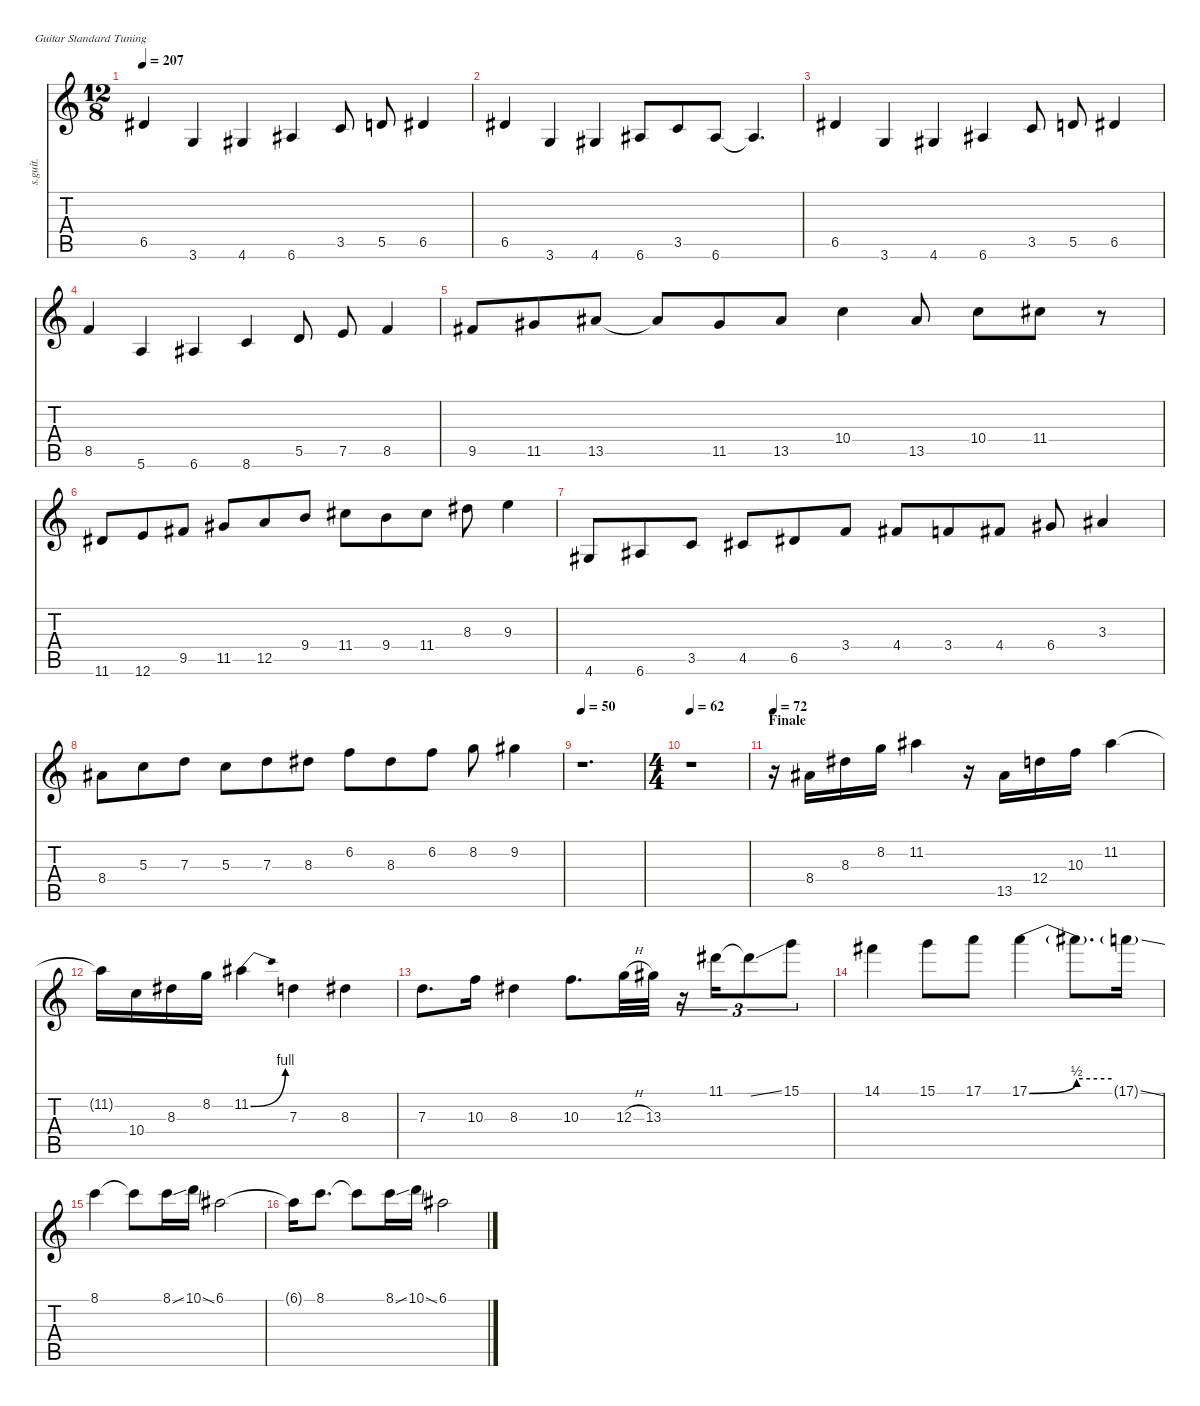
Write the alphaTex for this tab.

\defaultSystemsLayout 4
\hideDynamics
\bracketExtendMode nobrackets
\track ("Brian May | All Guitars" "s.guit.") {instrument electricguitarclean}
\staff {score tabs}
\tuning (E4 B3 G3 D3 A2 E2)
\ts (12 8)
\tempo 207
\clef g2
\ks c
6.5{acc #}.4{lyrics (0 "") lyrics (1 "") lyrics (2 "") lyrics (3 "") lyrics (4 "") dy f} 3.6.4{lyrics (0 "") lyrics (1 "") lyrics (2 "") lyrics (3 "") lyrics (4 "")} 4.6{acc #}.4{lyrics (0 "") lyrics (1 "") lyrics (2 "") lyrics (3 "") lyrics (4 "")} 6.6{acc #}.4{lyrics (0 "") lyrics (1 "") lyrics (2 "") lyrics (3 "") lyrics (4 "")} 3.5.8{lyrics (0 "") lyrics (1 "") lyrics (2 "") lyrics (3 "") lyrics (4 "")} 5.5.8{lyrics (0 "") lyrics (1 "") lyrics (2 "") lyrics (3 "") lyrics (4 "")} 6.5{acc #}.4{lyrics (0 "") lyrics (1 "") lyrics (2 "") lyrics (3 "") lyrics (4 "")} |
6.5{acc #}.4{lyrics (0 "") lyrics (1 "") lyrics (2 "") lyrics (3 "") lyrics (4 "")} 3.6.4{lyrics (0 "") lyrics (1 "") lyrics (2 "") lyrics (3 "") lyrics (4 "")} 4.6{acc #}.4{lyrics (0 "") lyrics (1 "") lyrics (2 "") lyrics (3 "") lyrics (4 "")} 6.6{acc #}.8{lyrics (0 "") lyrics (1 "") lyrics (2 "") lyrics (3 "") lyrics (4 "")} 3.5.8{lyrics (0 "") lyrics (1 "") lyrics (2 "") lyrics (3 "") lyrics (4 "")} 6.6{acc #}.8{lyrics (0 "") lyrics (1 "") lyrics (2 "") lyrics (3 "") lyrics (4 "")} 6.6{t acc #}.4{d lyrics (0 "") lyrics (1 "") lyrics (2 "") lyrics (3 "") lyrics (4 "")} |
6.5{acc #}.4{lyrics (0 "") lyrics (1 "") lyrics (2 "") lyrics (3 "") lyrics (4 "")} 3.6.4{lyrics (0 "") lyrics (1 "") lyrics (2 "") lyrics (3 "") lyrics (4 "")} 4.6{acc #}.4{lyrics (0 "") lyrics (1 "") lyrics (2 "") lyrics (3 "") lyrics (4 "")} 6.6{acc #}.4{lyrics (0 "") lyrics (1 "") lyrics (2 "") lyrics (3 "") lyrics (4 "")} 3.5.8{lyrics (0 "") lyrics (1 "") lyrics (2 "") lyrics (3 "") lyrics (4 "")} 5.5.8{lyrics (0 "") lyrics (1 "") lyrics (2 "") lyrics (3 "") lyrics (4 "")} 6.5{acc #}.4{lyrics (0 "") lyrics (1 "") lyrics (2 "") lyrics (3 "") lyrics (4 "")} |
8.5.4{lyrics (0 "") lyrics (1 "") lyrics (2 "") lyrics (3 "") lyrics (4 "")} 5.6.4{lyrics (0 "") lyrics (1 "") lyrics (2 "") lyrics (3 "") lyrics (4 "")} 6.6{acc #}.4{lyrics (0 "") lyrics (1 "") lyrics (2 "") lyrics (3 "") lyrics (4 "")} 8.6.4{lyrics (0 "") lyrics (1 "") lyrics (2 "") lyrics (3 "") lyrics (4 "")} 5.5.8{lyrics (0 "") lyrics (1 "") lyrics (2 "") lyrics (3 "") lyrics (4 "")} 7.5.8{lyrics (0 "") lyrics (1 "") lyrics (2 "") lyrics (3 "") lyrics (4 "")} 8.5.4{lyrics (0 "") lyrics (1 "") lyrics (2 "") lyrics (3 "") lyrics (4 "")} |
9.5{acc #}.8{lyrics (0 "") lyrics (1 "") lyrics (2 "") lyrics (3 "") lyrics (4 "")} 11.5{acc #}.8{lyrics (0 "") lyrics (1 "") lyrics (2 "") lyrics (3 "") lyrics (4 "")} 13.5{acc #}.8{lyrics (0 "") lyrics (1 "") lyrics (2 "") lyrics (3 "") lyrics (4 "")} 13.5{t acc #}.8{lyrics (0 "") lyrics (1 "") lyrics (2 "") lyrics (3 "") lyrics (4 "")} 11.5{acc #}.8{lyrics (0 "") lyrics (1 "") lyrics (2 "") lyrics (3 "") lyrics (4 "")} 13.5{acc #}.8{lyrics (0 "") lyrics (1 "") lyrics (2 "") lyrics (3 "") lyrics (4 "")} 10.4.4{lyrics (0 "") lyrics (1 "") lyrics (2 "") lyrics (3 "") lyrics (4 "")} 13.5{acc #}.8{lyrics (0 "") lyrics (1 "") lyrics (2 "") lyrics (3 "") lyrics (4 "")} 10.4.8{lyrics (0 "") lyrics (1 "") lyrics (2 "") lyrics (3 "") lyrics (4 "")} 11.4{acc #}.8{lyrics (0 "") lyrics (1 "") lyrics (2 "") lyrics (3 "") lyrics (4 "")} r.8 |
11.6{acc #}.8{lyrics (0 "") lyrics (1 "") lyrics (2 "") lyrics (3 "") lyrics (4 "")} 12.6.8{lyrics (0 "") lyrics (1 "") lyrics (2 "") lyrics (3 "") lyrics (4 "")} 9.5{acc #}.8{lyrics (0 "") lyrics (1 "") lyrics (2 "") lyrics (3 "") lyrics (4 "")} 11.5{acc #}.8{lyrics (0 "") lyrics (1 "") lyrics (2 "") lyrics (3 "") lyrics (4 "")} 12.5.8{lyrics (0 "") lyrics (1 "") lyrics (2 "") lyrics (3 "") lyrics (4 "")} 9.4.8{lyrics (0 "") lyrics (1 "") lyrics (2 "") lyrics (3 "") lyrics (4 "")} 11.4{acc #}.8{lyrics (0 "") lyrics (1 "") lyrics (2 "") lyrics (3 "") lyrics (4 "")} 9.4.8{lyrics (0 "") lyrics (1 "") lyrics (2 "") lyrics (3 "") lyrics (4 "")} 11.4{acc #}.8{lyrics (0 "") lyrics (1 "") lyrics (2 "") lyrics (3 "") lyrics (4 "")} 8.3{acc #}.8{lyrics (0 "") lyrics (1 "") lyrics (2 "") lyrics (3 "") lyrics (4 "")} 9.3.4{lyrics (0 "") lyrics (1 "") lyrics (2 "") lyrics (3 "") lyrics (4 "")} |
4.6{acc #}.8{lyrics (0 "") lyrics (1 "") lyrics (2 "") lyrics (3 "") lyrics (4 "")} 6.6{acc #}.8{lyrics (0 "") lyrics (1 "") lyrics (2 "") lyrics (3 "") lyrics (4 "")} 3.5.8{lyrics (0 "") lyrics (1 "") lyrics (2 "") lyrics (3 "") lyrics (4 "")} 4.5{acc #}.8{lyrics (0 "") lyrics (1 "") lyrics (2 "") lyrics (3 "") lyrics (4 "")} 6.5{acc #}.8{lyrics (0 "") lyrics (1 "") lyrics (2 "") lyrics (3 "") lyrics (4 "")} 3.4.8{lyrics (0 "") lyrics (1 "") lyrics (2 "") lyrics (3 "") lyrics (4 "")} 4.4{acc #}.8{lyrics (0 "") lyrics (1 "") lyrics (2 "") lyrics (3 "") lyrics (4 "")} 3.4.8{lyrics (0 "") lyrics (1 "") lyrics (2 "") lyrics (3 "") lyrics (4 "")} 4.4{acc #}.8{lyrics (0 "") lyrics (1 "") lyrics (2 "") lyrics (3 "") lyrics (4 "")} 6.4{acc #}.8{lyrics (0 "") lyrics (1 "") lyrics (2 "") lyrics (3 "") lyrics (4 "")} 3.3{acc #}.4{lyrics (0 "") lyrics (1 "") lyrics (2 "") lyrics (3 "") lyrics (4 "")} |
8.4{acc #}.8{lyrics (0 "") lyrics (1 "") lyrics (2 "") lyrics (3 "") lyrics (4 "")} 5.3.8{lyrics (0 "") lyrics (1 "") lyrics (2 "") lyrics (3 "") lyrics (4 "")} 7.3.8{lyrics (0 "") lyrics (1 "") lyrics (2 "") lyrics (3 "") lyrics (4 "")} 5.3.8{lyrics (0 "") lyrics (1 "") lyrics (2 "") lyrics (3 "") lyrics (4 "")} 7.3.8{lyrics (0 "") lyrics (1 "") lyrics (2 "") lyrics (3 "") lyrics (4 "")} 8.3{acc #}.8{lyrics (0 "") lyrics (1 "") lyrics (2 "") lyrics (3 "") lyrics (4 "")} 6.2.8{lyrics (0 "") lyrics (1 "") lyrics (2 "") lyrics (3 "") lyrics (4 "")} 8.3{acc #}.8{lyrics (0 "") lyrics (1 "") lyrics (2 "") lyrics (3 "") lyrics (4 "")} 6.2.8{lyrics (0 "") lyrics (1 "") lyrics (2 "") lyrics (3 "") lyrics (4 "")} 8.2.8{lyrics (0 "") lyrics (1 "") lyrics (2 "") lyrics (3 "") lyrics (4 "")} 9.2{acc #}.4{lyrics (0 "") lyrics (1 "") lyrics (2 "") lyrics (3 "") lyrics (4 "")} |
\tempo 50
r.1{d} |
\ts (4 4)
\beaming (8 2 2 2 2)
\tempo 62
r.1 |
\section ("" "Finale")
\tempo 72
r.16 8.4{acc #}.16{lyrics (0 "") lyrics (1 "") lyrics (2 "") lyrics (3 "") lyrics (4 "")} 8.3{acc #}.16{lyrics (0 "") lyrics (1 "") lyrics (2 "") lyrics (3 "") lyrics (4 "")} 8.2.16{lyrics (0 "") lyrics (1 "") lyrics (2 "") lyrics (3 "") lyrics (4 "")} 11.2{acc #}.4{lyrics (0 "") lyrics (1 "") lyrics (2 "") lyrics (3 "") lyrics (4 "")} r.16 13.5{acc #}.16{lyrics (0 "") lyrics (1 "") lyrics (2 "") lyrics (3 "") lyrics (4 "")} 12.4.16{lyrics (0 "") lyrics (1 "") lyrics (2 "") lyrics (3 "") lyrics (4 "")} 10.3.16{lyrics (0 "") lyrics (1 "") lyrics (2 "") lyrics (3 "") lyrics (4 "")} 11.2{acc #}.4{lyrics (0 "") lyrics (1 "") lyrics (2 "") lyrics (3 "") lyrics (4 "")} |
11.2{t acc #}.16{lyrics (0 "") lyrics (1 "") lyrics (2 "") lyrics (3 "") lyrics (4 "") dy mf} 10.4.16{lyrics (0 "") lyrics (1 "") lyrics (2 "") lyrics (3 "") lyrics (4 "") dy f} 8.3{acc #}.16{lyrics (0 "") lyrics (1 "") lyrics (2 "") lyrics (3 "") lyrics (4 "")} 8.2.16{lyrics (0 "") lyrics (1 "") lyrics (2 "") lyrics (3 "") lyrics (4 "")} 11.2{be (bend 0 0 15 4) acc #}.4{lyrics (0 "") lyrics (1 "") lyrics (2 "") lyrics (3 "") lyrics (4 "")} 7.3.4{lyrics (0 "") lyrics (1 "") lyrics (2 "") lyrics (3 "") lyrics (4 "")} 8.3{acc #}.4{lyrics (0 "") lyrics (1 "") lyrics (2 "") lyrics (3 "") lyrics (4 "")} |
7.3.8{d lyrics (0 "") lyrics (1 "") lyrics (2 "") lyrics (3 "") lyrics (4 "")} 10.3.16{lyrics (0 "") lyrics (1 "") lyrics (2 "") lyrics (3 "") lyrics (4 "")} 8.3{acc #}.4{lyrics (0 "") lyrics (1 "") lyrics (2 "") lyrics (3 "") lyrics (4 "")} 10.3.8{d lyrics (0 "") lyrics (1 "") lyrics (2 "") lyrics (3 "") lyrics (4 "")} 12.3{h}.32{lyrics (0 "") lyrics (1 "") lyrics (2 "") lyrics (3 "") lyrics (4 "")} 13.3{acc #}.32{lyrics (0 "") lyrics (1 "") lyrics (2 "") lyrics (3 "") lyrics (4 "")} r.16{tu (3 2)} 11.1{acc #}.16{tu (3 2) lyrics (0 "") lyrics (1 "") lyrics (2 "") lyrics (3 "") lyrics (4 "")} 11.1{ss t acc #}.8{tu (3 2) lyrics (0 "") lyrics (1 "") lyrics (2 "") lyrics (3 "") lyrics (4 "")} 15.1.8{tu (3 2) lyrics (0 "") lyrics (1 "") lyrics (2 "") lyrics (3 "") lyrics (4 "")} |
14.1{acc #}.4{lyrics (0 "") lyrics (1 "") lyrics (2 "") lyrics (3 "") lyrics (4 "")} 15.1.8{lyrics (0 "") lyrics (1 "") lyrics (2 "") lyrics (3 "") lyrics (4 "")} 17.1.8{lyrics (0 "") lyrics (1 "") lyrics (2 "") lyrics (3 "") lyrics (4 "")} 17.1{be (bend 0 0 60 2)}.4{lyrics (0 "") lyrics (1 "") lyrics (2 "") lyrics (3 "") lyrics (4 "")} 17.1{be (hold 0 2 60 2) t}.8{d lyrics (0 "") lyrics (1 "") lyrics (2 "") lyrics (3 "") lyrics (4 "")} 17.1{ss g}.16{lyrics (0 "") lyrics (1 "") lyrics (2 "") lyrics (3 "") lyrics (4 "")} |
8.1.4{lyrics (0 "") lyrics (1 "") lyrics (2 "") lyrics (3 "") lyrics (4 "")} 8.1{t}.8{lyrics (0 "") lyrics (1 "") lyrics (2 "") lyrics (3 "") lyrics (4 "")} 8.1{ss}.16{lyrics (0 "") lyrics (1 "") lyrics (2 "") lyrics (3 "") lyrics (4 "")} 10.1{ss}.16{lyrics (0 "") lyrics (1 "") lyrics (2 "") lyrics (3 "") lyrics (4 "")} 6.1{acc #}.2{lyrics (0 "") lyrics (1 "") lyrics (2 "") lyrics (3 "") lyrics (4 "")} |
6.1{t acc #}.16{lyrics (0 "") lyrics (1 "") lyrics (2 "") lyrics (3 "") lyrics (4 "")} 8.1.8{d lyrics (0 "") lyrics (1 "") lyrics (2 "") lyrics (3 "") lyrics (4 "")} 8.1{t}.8{lyrics (0 "") lyrics (1 "") lyrics (2 "") lyrics (3 "") lyrics (4 "")} 8.1{ss}.16{lyrics (0 "") lyrics (1 "") lyrics (2 "") lyrics (3 "") lyrics (4 "")} 10.1{ss}.16{lyrics (0 "") lyrics (1 "") lyrics (2 "") lyrics (3 "") lyrics (4 "")} 6.1{acc #}.2{lyrics (0 "") lyrics (1 "") lyrics (2 "") lyrics (3 "") lyrics (4 "")}
